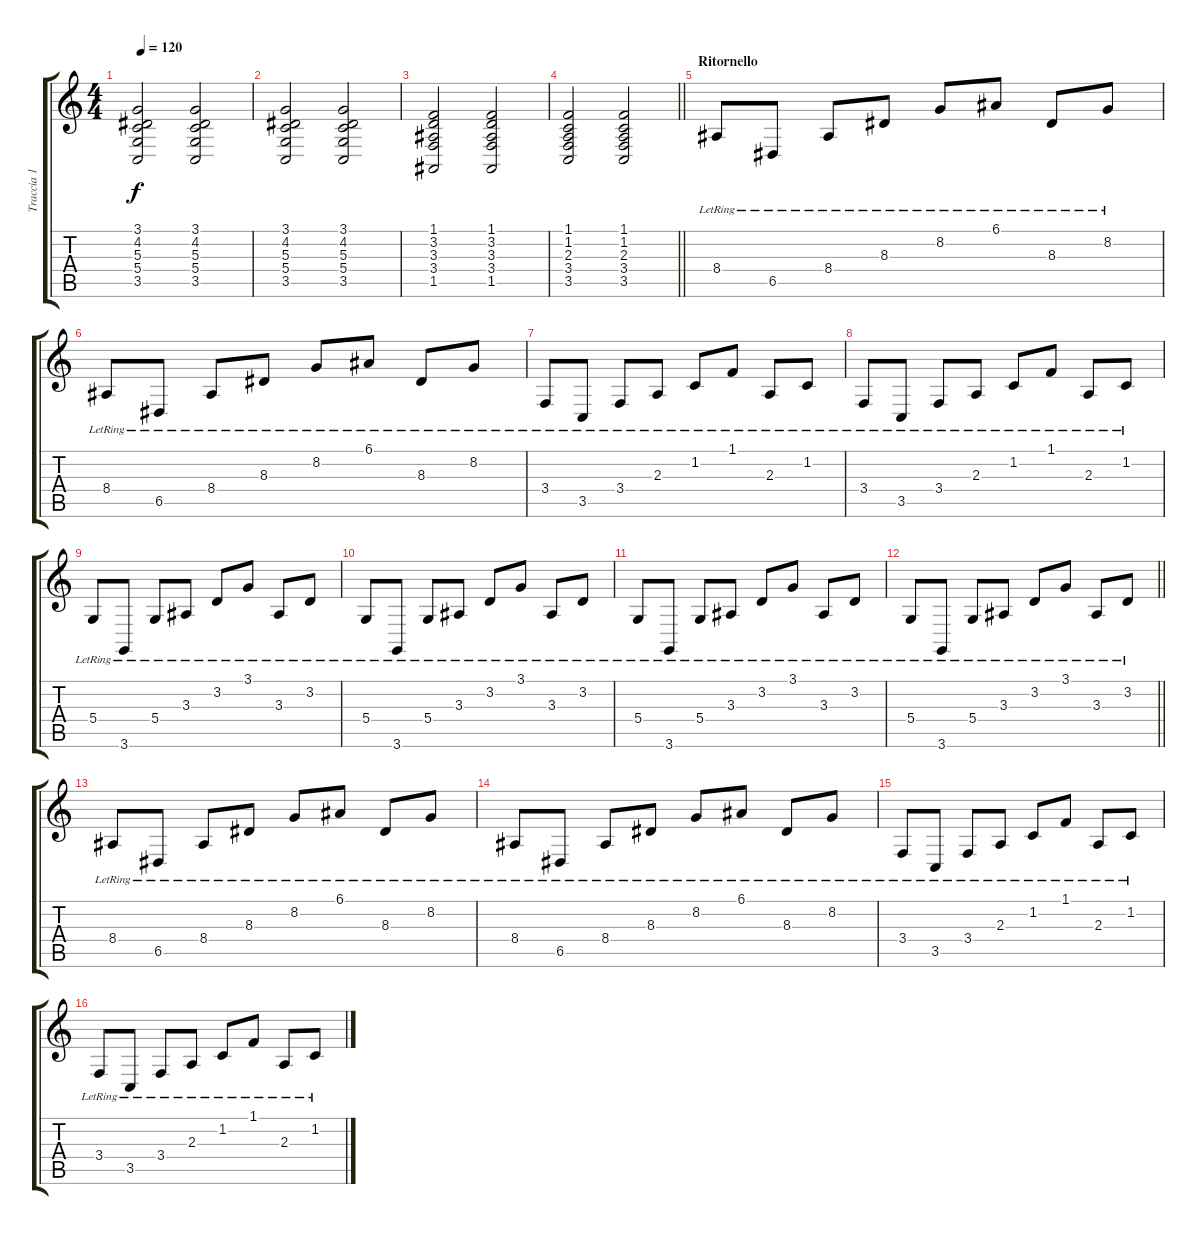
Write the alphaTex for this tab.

\track ("Traccia 1" "Traccia 1") {instrument acousticgrandpiano}
\staff {score tabs}
\tuning (E4 B3 G3 D3 A2 E2) {hide}
\ts (4 4)
\tempo 120
\clef g2
\ks c
(3.1 4.2 5.3 5.4 3.5).2{dy f} (3.1 4.2 5.3 5.4 3.5).2 |
(3.1 4.2 5.3 5.4 3.5).2 (3.1 4.2 5.3 5.4 3.5).2 |
(1.1 3.2 3.3 3.4 1.5).2 (1.1 3.2 3.3 3.4 1.5).2 |
\barLineRight lightlight
(1.1 1.2 2.3 3.4 3.5).2 (1.1 1.2 2.3 3.4 3.5).2 |
\section ("" "Ritornello")
8.4{lr}.8 6.5{lr}.8 8.4{lr}.8 8.3{lr}.8 8.2{lr}.8 6.1{lr}.8 8.3{lr}.8 8.2{lr}.8 |
8.4{lr}.8 6.5{lr}.8 8.4{lr}.8 8.3{lr}.8 8.2{lr}.8 6.1{lr}.8 8.3{lr}.8 8.2{lr}.8 |
3.4{lr}.8 3.5{lr}.8 3.4{lr}.8 2.3{lr}.8 1.2{lr}.8 1.1{lr}.8 2.3{lr}.8 1.2{lr}.8 |
3.4{lr}.8 3.5{lr}.8 3.4{lr}.8 2.3{lr}.8 1.2{lr}.8 1.1{lr}.8 2.3{lr}.8 1.2{lr}.8 |
5.4{lr}.8 3.6{lr}.8 5.4{lr}.8 3.3{lr}.8 3.2{lr}.8 3.1{lr}.8 3.3{lr}.8 3.2{lr}.8 |
5.4{lr}.8 3.6{lr}.8 5.4{lr}.8 3.3{lr}.8 3.2{lr}.8 3.1{lr}.8 3.3{lr}.8 3.2{lr}.8 |
5.4{lr}.8 3.6{lr}.8 5.4{lr}.8 3.3{lr}.8 3.2{lr}.8 3.1{lr}.8 3.3{lr}.8 3.2{lr}.8 |
\barLineRight lightlight
5.4{lr}.8 3.6{lr}.8 5.4{lr}.8 3.3{lr}.8 3.2{lr}.8 3.1{lr}.8 3.3{lr}.8 3.2{lr}.8 |
8.4{lr}.8 6.5{lr}.8 8.4{lr}.8 8.3{lr}.8 8.2{lr}.8 6.1{lr}.8 8.3{lr}.8 8.2{lr}.8 |
8.4{lr}.8 6.5{lr}.8 8.4{lr}.8 8.3{lr}.8 8.2{lr}.8 6.1{lr}.8 8.3{lr}.8 8.2{lr}.8 |
3.4{lr}.8 3.5{lr}.8 3.4{lr}.8 2.3{lr}.8 1.2{lr}.8 1.1{lr}.8 2.3{lr}.8 1.2{lr}.8 |
3.4{lr}.8 3.5{lr}.8 3.4{lr}.8 2.3{lr}.8 1.2{lr}.8 1.1{lr}.8 2.3{lr}.8 1.2{lr}.8
